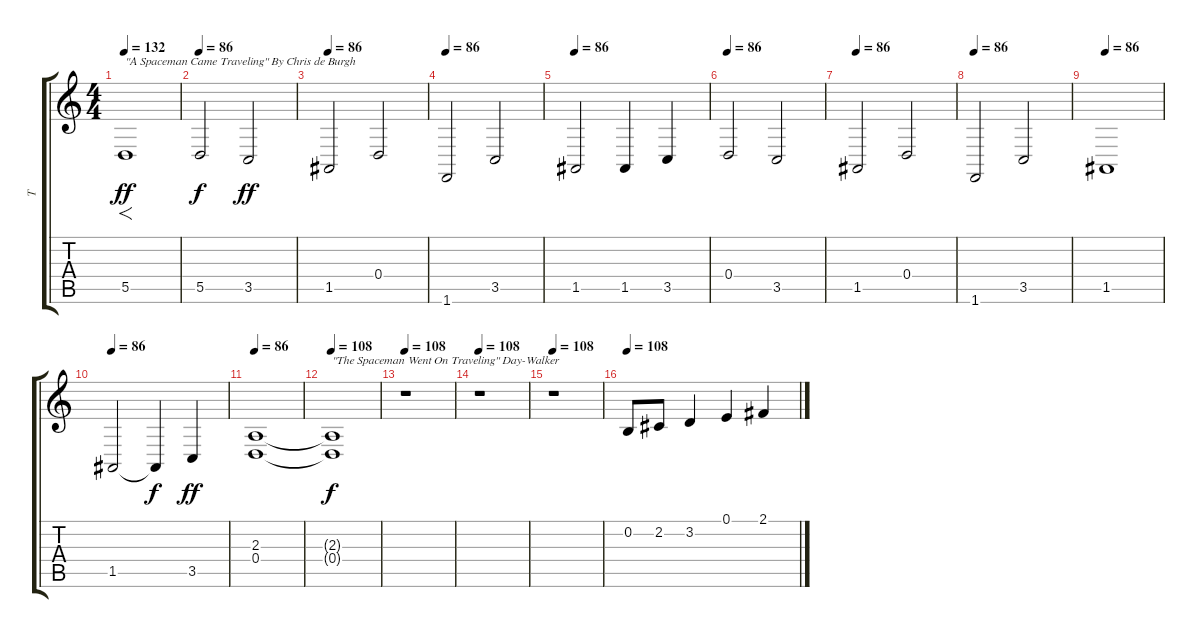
\track ("T" "T") {instrument choiraahs}
\staff {score tabs}
\tuning (E4 B3 G3 D3 A2 E2) {hide}
\ts (4 4)
\tempo 132
\tempo 86
\tempo 132
\clef g2
\ks c
5.5.1{f txt "\"A Spaceman Came Traveling\" By Chris de Burgh" dy ff volume 16 balance 8 instrument fx5brightness} |
\tempo 86
5.5.2{dy f volume 16 balance 8 instrument fx5brightness} 3.5.2{dy ff} |
\tempo 86
1.5.2{volume 16 balance 8 instrument fx5brightness} 0.4.2 |
\tempo 86
1.6.2{volume 16 balance 8 instrument fx5brightness} 3.5.2 |
\tempo 86
1.5.2{volume 16 balance 8 instrument fx5brightness} 1.5.4 3.5.4 |
\tempo 86
0.4.2{volume 16 balance 8 instrument fx5brightness} 3.5.2 |
\tempo 86
1.5.2{volume 16 balance 8 instrument fx5brightness} 0.4.2 |
\tempo 86
1.6.2{volume 16 balance 8 instrument fx5brightness} 3.5.2 |
\tempo 86
1.5.1{volume 16 balance 8 instrument fx5brightness} |
\tempo 86
1.5.2{balance 8 instrument fx5brightness} 1.5{t}.4{dy f} 3.5.4{dy ff} |
\tempo 86
(2.3 0.4).1{volume 16 balance 8 instrument fx5brightness} |
\tempo 108
(2.3{t} 0.4{t}).1{txt "\"The Spaceman Went On Traveling\" Day-Walker" dy f} |
\tempo 108
r.1 |
\tempo 108
r.1 |
\tempo 108
r.1 |
\tempo 108
0.2.8{volume 15 balance 10 instrument choiraahs} 2.2.8 3.2.4 0.1.4 2.1.4
